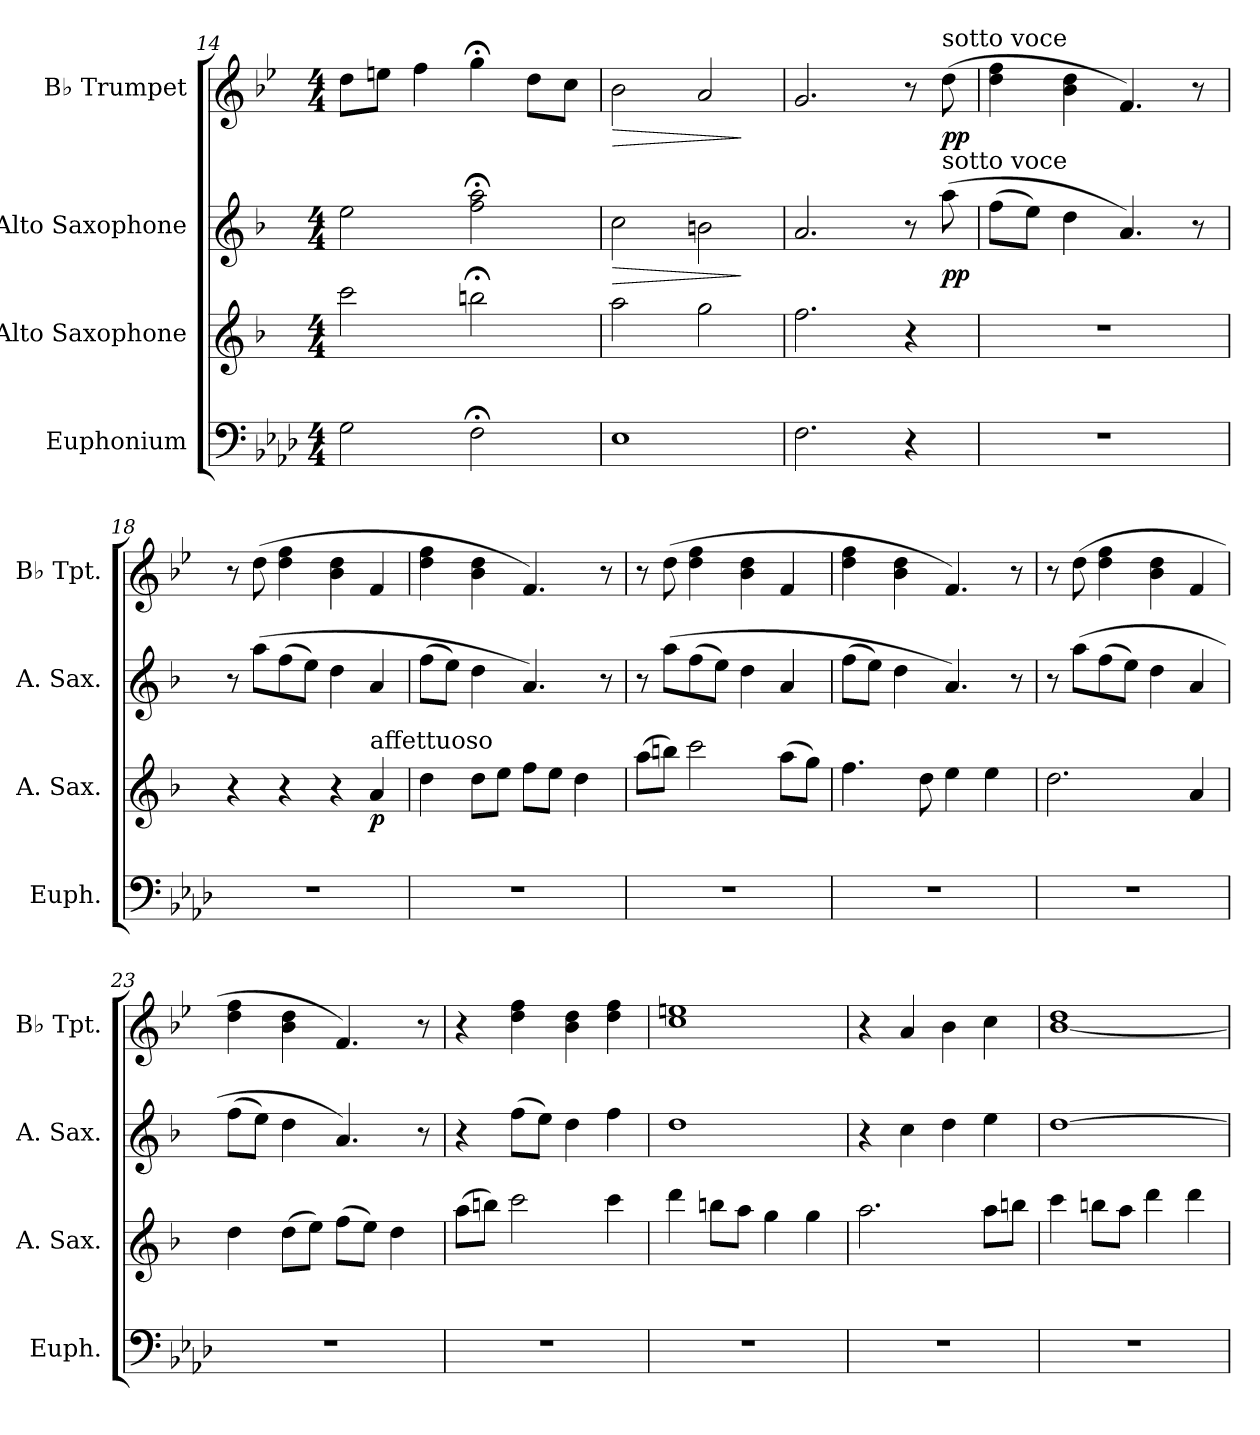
**kern	**kern	**dynam	**kern	**dynam	**kern	**dynam
*part4	*part3	*part3	*part2	*part2	*part1	*part1
*staff4	*staff3	*staff3	*staff2	*staff2	*staff1	*staff1
*I"Euphonium	*I"Alto Saxophone	*	*I"Alto Saxophone	*	*I"B♭ Trumpet	*
*I'Euph.	*I'A. Sax.	*	*I'A. Sax.	*	*I'B♭ Tpt.	*
*clefF4	*clefG2	*	*clefG2	*	*clefG2	*
*	*ITrd5c9	*	*ITrd5c9	*	*ITrd1c2	*
*k[b-e-a-d-]	*k[b-e-a-d-]	*	*k[b-e-a-d-]	*	*k[b-e-a-d-]	*
*M4/4	*M4/4	*	*M4/4	*	*M4/4	*
=14	=14	=14	=14	=14	=14	=14
2G\	2ee-\	.	2g\	.	8cc\L	.
.	.	.	.	.	8ddn\J	.
.	.	.	.	.	4ee-\	.
2F;<\	2ddn;<\	.	2a-\;< 2cc\;<	.	4ff;<\	.
.	.	.	.	.	8cc\L	.
.	.	.	.	.	8b-\J	.
=15	=15	=15	=15	=15	=15	=15
!	!	!	!	!LO:HP:b	!	!LO:HP:b
1E-	2cc\	.	2e-\	>	2a-\	>
.	2b-\	.	2dn\	.	2g/	.
.	.	.	.	]	.	]
=16	=16	=16	=16	=16	=16	=16
2.F\	2.a-\	.	2.c/	.	2.f/	.
4r	4r	.	8r	.	8r	.
!	!	!	!	!	!LO:TX:a:t=sotto voce	!
!	!	!	!LO:TX:a:t=sotto voce	!	!	!
!	!	!	!	!LO:DY:b	!	!LO:DY:b
.	.	.	(8cc\	pp	(8cc\	pp
=17	=17	=17	=17	=17	=17	=17
1r	1r	.	(8a-\L	.	4cc\ 4ee-\	.
.	.	.	8g\J)	.	.	.
.	.	.	4f\	.	4a-\ 4cc\	.
.	.	.	4.c/)	.	4.e-/)	.
.	.	.	8r	.	8r	.
=18	=18	=18	=18	=18	=18	=18
1r	4r	.	8r	.	8r	.
.	.	.	(8cc\L	.	(8cc\	.
.	4r	.	(8a-\	.	4cc\ 4ee-\	.
.	.	.	8g\J)	.	.	.
.	4r	.	4f\	.	4a-\ 4cc\	.
!	!LO:TX:a:t=affettuoso	!	!	!	!	!
!	!	!LO:DY:b	!	!	!	!
.	4c/	p	4c/	.	4e-/	.
!!LO:LB:g=z
=19	=19	=19	=19	=19	=19	=19
1r	4f\	.	(8a-\L	.	4cc\ 4ee-\	.
.	.	.	8g\J)	.	.	.
.	8f\L	.	4f\	.	4a-\ 4cc\	.
.	8g\J	.	.	.	.	.
.	8a-\L	.	4.c/)	.	4.e-/)	.
.	8g\J	.	.	.	.	.
.	4f\	.	.	.	.	.
.	.	.	8r	.	8r	.
=20	=20	=20	=20	=20	=20	=20
1r	(8cc\L	.	8r	.	8r	.
.	8ddn\J)	.	(8cc\L	.	(8cc\	.
.	2ee-\	.	(8a-\	.	4cc\ 4ee-\	.
.	.	.	8g\J)	.	.	.
.	.	.	4f\	.	4a-\ 4cc\	.
.	(8cc\L	.	4c/	.	4e-/	.
.	8b-\J)	.	.	.	.	.
=21	=21	=21	=21	=21	=21	=21
1r	4.a-\	.	(8a-\L	.	4cc\ 4ee-\	.
.	.	.	8g\J)	.	.	.
.	.	.	4f\	.	4a-\ 4cc\	.
.	8f\	.	.	.	.	.
.	4g\	.	4.c/)	.	4.e-/)	.
.	4g\	.	.	.	.	.
.	.	.	8r	.	8r	.
=22	=22	=22	=22	=22	=22	=22
1r	2.f\	.	8r	.	8r	.
.	.	.	(8cc\L	.	(8cc\	.
.	.	.	(8a-\	.	4cc\ 4ee-\	.
.	.	.	8g\J)	.	.	.
.	.	.	4f\	.	4a-\ 4cc\	.
.	4c/	.	4c/	.	4e-/	.
=23	=23	=23	=23	=23	=23	=23
1r	4f\	.	(8a-\L	.	4cc\ 4ee-\	.
.	.	.	8g\J)	.	.	.
.	(8f\L	.	4f\	.	4a-\ 4cc\	.
.	8g\J)	.	.	.	.	.
.	(8a-\L	.	4.c/)	.	4.e-/)	.
.	8g\J)	.	.	.	.	.
.	4f\	.	.	.	.	.
.	.	.	8r	.	8r	.
!!LO:LB:g=z
=24	=24	=24	=24	=24	=24	=24
1r	(8cc\L	.	4r	.	4r	.
.	8ddn\J)	.	.	.	.	.
.	2ee-\	.	(8a-\L	.	4cc\ 4ee-\	.
.	.	.	8g\J)	.	.	.
.	.	.	4f\	.	4a-\ 4cc\	.
.	4ee-\	.	4a-\	.	4cc\ 4ee-\	.
=25	=25	=25	=25	=25	=25	=25
1r	4ff\	.	1f	.	1b- 1ddn	.
.	8ddn\L	.	.	.	.	.
.	8cc\J	.	.	.	.	.
.	4b-\	.	.	.	.	.
.	4b-\	.	.	.	.	.
=26	=26	=26	=26	=26	=26	=26
1r	2.cc\	.	4r	.	4r	.
.	.	.	4e-\	.	4g/	.
.	.	.	4f\	.	4a-\	.
.	8cc\L	.	4g\	.	4b-\	.
.	8ddn\J	.	.	.	.	.
=27	=27	=27	=27	=27	=27	=27
1r	4ee-\	.	[1f	.	[1a- 1cc	.
.	8ddn\L	.	.	.	.	.
.	8cc\J	.	.	.	.	.
.	4ff\	.	.	.	.	.
.	4ff\	.	.	.	.	.
=	=	=	=	=	=	=
*-	*-	*-	*-	*-	*-	*-
